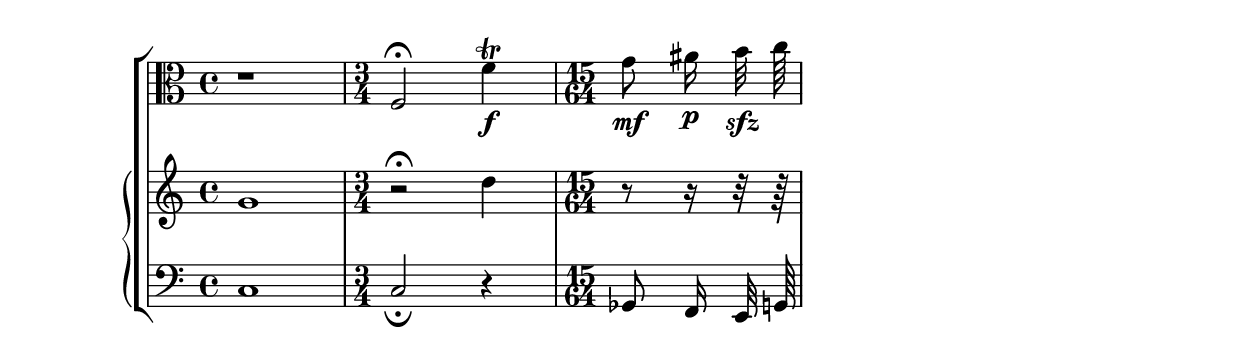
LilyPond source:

% Small demonstration Lilypond file which shows off some glyphs
% which differ noticeably between Lilypond's default font and
% Gonville.

\version "2.10.33"

\layout {
  ragged-right = ##t
}

\header {
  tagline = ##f
}

\book {
  \score {
    \new ChoirStaff <<
      \time 4/4
      \new Staff {
        \clef alto
        r1
        \time 3/4
        f2^\fermata
        f'4^\trill\f
        \time 15/64
        g'8\noBeam\mf
        ais'16\noBeam\p
        b'32\noBeam\sfz
        c''64\noBeam
      }
      \new GrandStaff <<
        \new Staff {
          \clef treble
          g'1
          r2^\fermata
          d''4
          r8
          r16
          r32
          r64
        }
        \new Staff {
          \clef bass
          c1
          c2_\fermata
          r4
          ges,8\noBeam
          f,16\noBeam
          e,32\noBeam
          g,64\noBeam
        }
      >>
    >>
    \layout {}
  }
}
